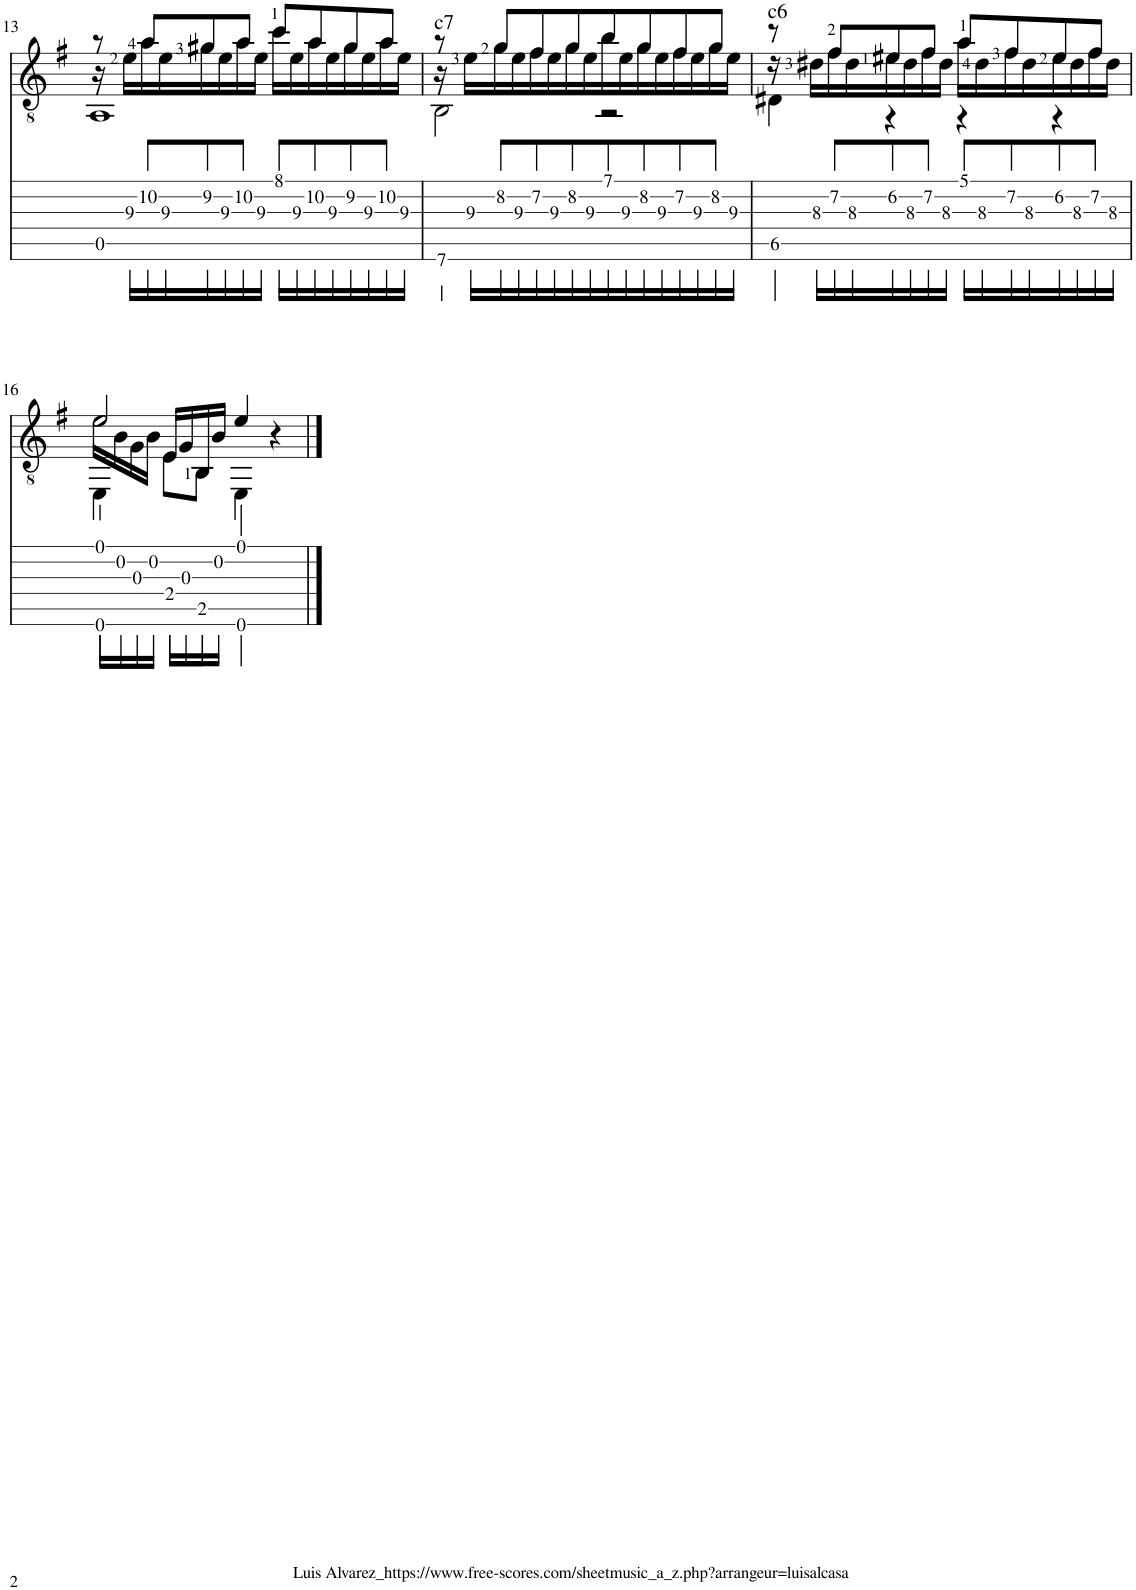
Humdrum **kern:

**kern	**kern
*part2	*part1
*staff2	*staff1
*I"Chitarra classica (Intavolatura)	*I"Chitarra classica, Chitarra classica
!!LO:PB:g=z
*	*clefGv2
*k[f#]	*k[f#]
*M4/4	*M4/4
=13	=13
*^	*^
*	*^	*	*^
8r	16r	1AA	8r	16r	1AA
.	16e\LL	.	.	16e\LL	.
8a/L	16a\	.	8a/L	16a\	.
.	16e\	.	.	16e\	.
8g#X/	16g#\	.	8g#X/	16g#\	.
.	16e\	.	.	16e\	.
8a/J	16a\	.	8a/J	16a\	.
.	16e\JJ	.	.	16e\JJ	.
8cc/L	16cc\LL	.	8cc/L	16cc\LL	.
.	16e\	.	.	16e\	.
8a/	16a\	.	8a/	16a\	.
.	16e\	.	.	16e\	.
8g#/	16g#\	.	8g#/	16g#\	.
.	16e\	.	.	16e\	.
8a/J	16a\	.	8a/J	16a\	.
.	16e\JJ	.	.	16e\JJ	.
=14	=14	=14	=14	=14	=14
!	!	!	!LO:TX:a:t=c7	!	!
8r	16r	2BB\	8r	16r	2BB\
.	16e\LL	.	.	16e\LL	.
8g/L	16g\	.	8g/L	16g\	.
.	16e\	.	.	16e\	.
8f#/	16f#\	.	8f#/	16f#\	.
.	16e\	.	.	16e\	.
8g/	16g\	.	8g/	16g\	.
.	16e\	.	.	16e\	.
8b/	16b\	2r	8b/	16b\	2r
.	16e\	.	.	16e\	.
8g/	16g\	.	8g/	16g\	.
.	16e\	.	.	16e\	.
8f#/	16f#\	.	8f#/	16f#\	.
.	16e\	.	.	16e\	.
8g/J	16g\	.	8g/J	16g\	.
.	16e\JJ	.	.	16e\JJ	.
=15	=15	=15	=15	=15	=15
!	!	!	!LO:TX:a:t=c6	!	!
8r	16r	4D#X\	8r	16r	4D#X\
.	16d#X\LL	.	.	16d#X\LL	.
8f#/L	16f#\	.	8f#/L	16f#\	.
.	16d#\	.	.	16d#\	.
8e#X/	16e#\	4r	8e#X/	16e#\	4r
.	16d#\	.	.	16d#\	.
8f#/J	16f#\	.	8f#/J	16f#\	.
.	16d#\JJ	.	.	16d#\JJ	.
8a/L	16a\LL	4r	8a/L	16a\LL	4r
.	16d#\	.	.	16d#\	.
8f#/	16f#\	.	8f#/	16f#\	.
.	16d#\	.	.	16d#\	.
8e#/	16e#\	4r	8e#/	16e#\	4r
.	16d#\	.	.	16d#\	.
8f#/J	16f#\	.	8f#/J	16f#\	.
.	16d#\JJ	.	.	16d#\JJ	.
!!LO:LB:g=z	!!	!!
=16	=16	=16	=16	=16	=16
!	!LO:N:head=open	!	!	!LO:N:head=open	!
2e/	16e\LL	4EE\	2e/	16e\LL	4EE\
.	16B\	.	.	16B\	.
.	16G\	.	.	16G\	.
.	16B\JJ	.	.	16B\JJ	.
.	16E\LL	8E\L	.	16E/LL	8E\L
.	16G\	.	.	16G/	.
.	16BB\	8BB\J	.	16BB/	8BB\J
.	16B\JJ	.	.	16B/JJ	.
4e/	4EE\	2ryy	4e/	4EE\	2ryy
4r	4ryy	.	4r	4ryy	.
*v	*v	*v	*	*	*
*	*v	*v	*v
==	==
*-	*-
